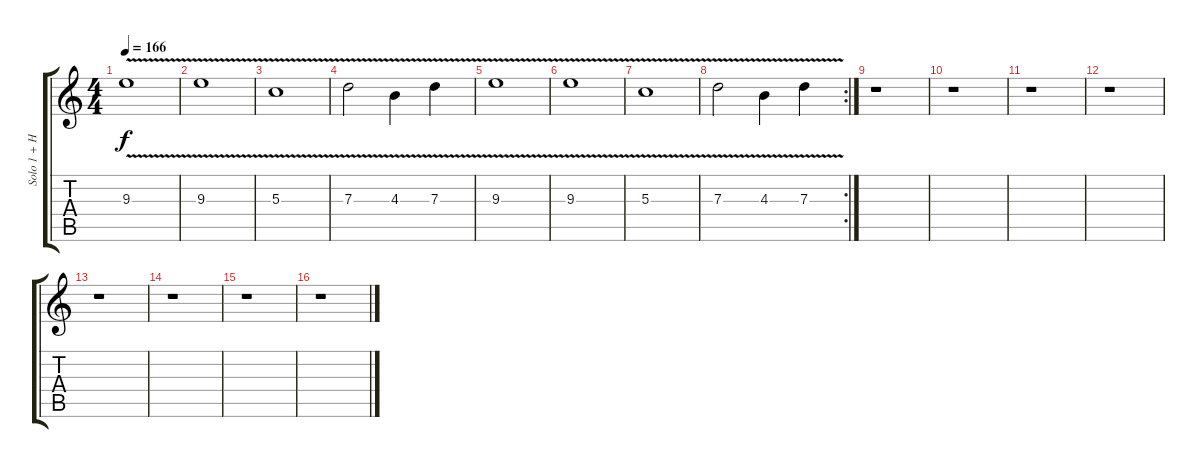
\track ("Solo 1 + Harmonisé" "Solo 1 + H") {instrument distortionguitar}
\staff {score tabs}
\tuning (E4 B3 G3 D3 A2 E2) {hide}
\ts (4 4)
\tempo 166
\clef g2
\ks c
9.3{v}.1{dy f} |
9.3{v}.1 |
5.3{v}.1 |
7.3{v}.2 4.3{v}.4 7.3{v}.4 |
9.3{v}.1 |
9.3{v}.1 |
5.3{v}.1 |
\rc 2
7.3{v}.2 4.3{v}.4 7.3{v}.4 |
r.1 |
r.1 |
r.1 |
r.1 |
r.1 |
r.1 |
r.1 |
r.1
